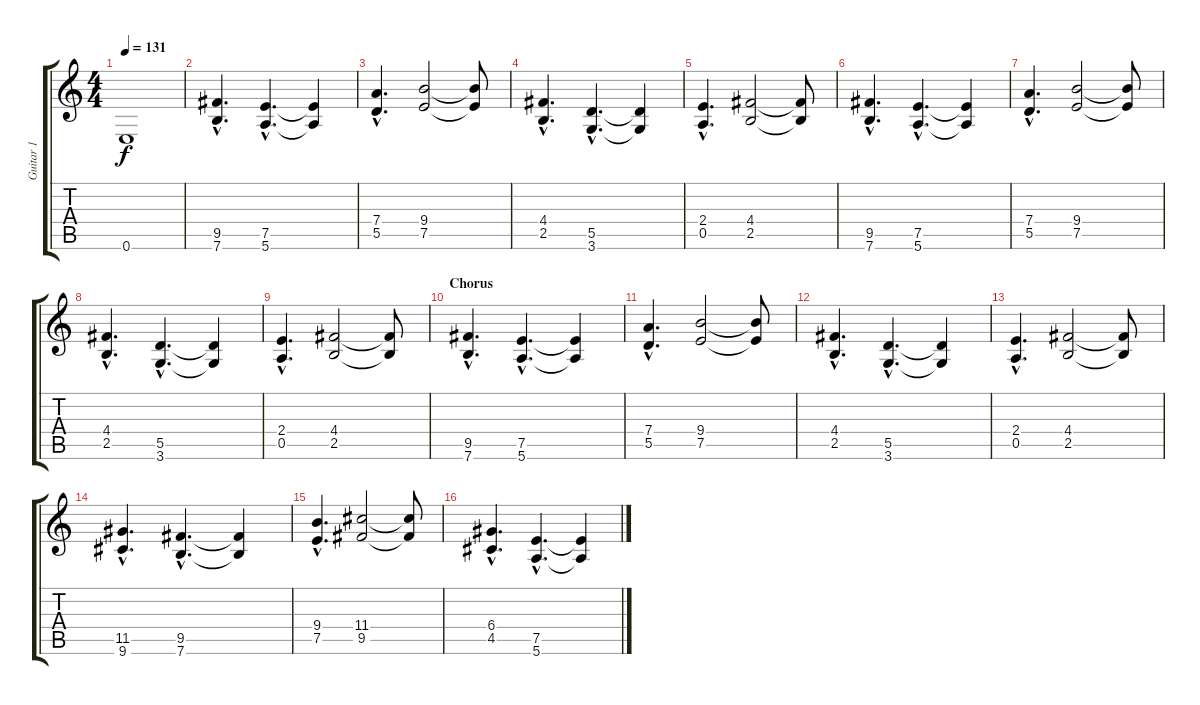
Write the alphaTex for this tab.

\track ("Guitar 1" "Guitar 1") {instrument overdrivenguitar}
\staff {score tabs}
\tuning (E4 B3 G3 D3 A2 E2) {hide}
\ts (4 4)
\tempo 131
\clef g2
\ks c
0.6{t}.1{dy f} |
(9.5{hac} 7.6{hac}).4{d volume 11} (7.5{hac} 5.6{hac}).4{d} (7.5{t} 5.6{t}).4 |
(7.4{hac} 5.5{hac}).4{d} (9.4 7.5).2 (9.4{t} 7.5{t}).8 |
(4.4{hac} 2.5{hac}).4{d} (5.5{hac} 3.6{hac}).4{d} (5.5{t} 3.6{t}).4 |
(2.4{hac} 0.5{hac}).4{d} (4.4 2.5).2 (4.4{t} 2.5{t}).8 |
(9.5{hac} 7.6{hac}).4{d} (7.5{hac} 5.6{hac}).4{d} (7.5{t} 5.6{t}).4 |
(7.4{hac} 5.5{hac}).4{d} (9.4 7.5).2 (9.4{t} 7.5{t}).8 |
(4.4{hac} 2.5{hac}).4{d} (5.5{hac} 3.6{hac}).4{d} (5.5{t} 3.6{t}).4 |
(2.4{hac} 0.5{hac}).4{d} (4.4 2.5).2 (4.4{t} 2.5{t}).8 |
\section ("" "Chorus")
(9.5{hac} 7.6{hac}).4{d} (7.5{hac} 5.6{hac}).4{d} (7.5{t} 5.6{t}).4 |
(7.4{hac} 5.5{hac}).4{d} (9.4 7.5).2 (9.4{t} 7.5{t}).8 |
(4.4{hac} 2.5{hac}).4{d} (5.5{hac} 3.6{hac}).4{d} (5.5{t} 3.6{t}).4 |
(2.4{hac} 0.5{hac}).4{d} (4.4 2.5).2 (4.4{t} 2.5{t}).8 |
(11.5{hac} 9.6{hac}).4{d} (9.5{hac} 7.6{hac}).4{d} (9.5{t} 7.6{t}).4 |
(9.4{hac} 7.5{hac}).4{d} (11.4 9.5).2 (11.4{t} 9.5{t}).8 |
(6.4{hac} 4.5{hac}).4{d} (7.5{hac} 5.6{hac}).4{d} (7.5{t} 5.6{t}).4
